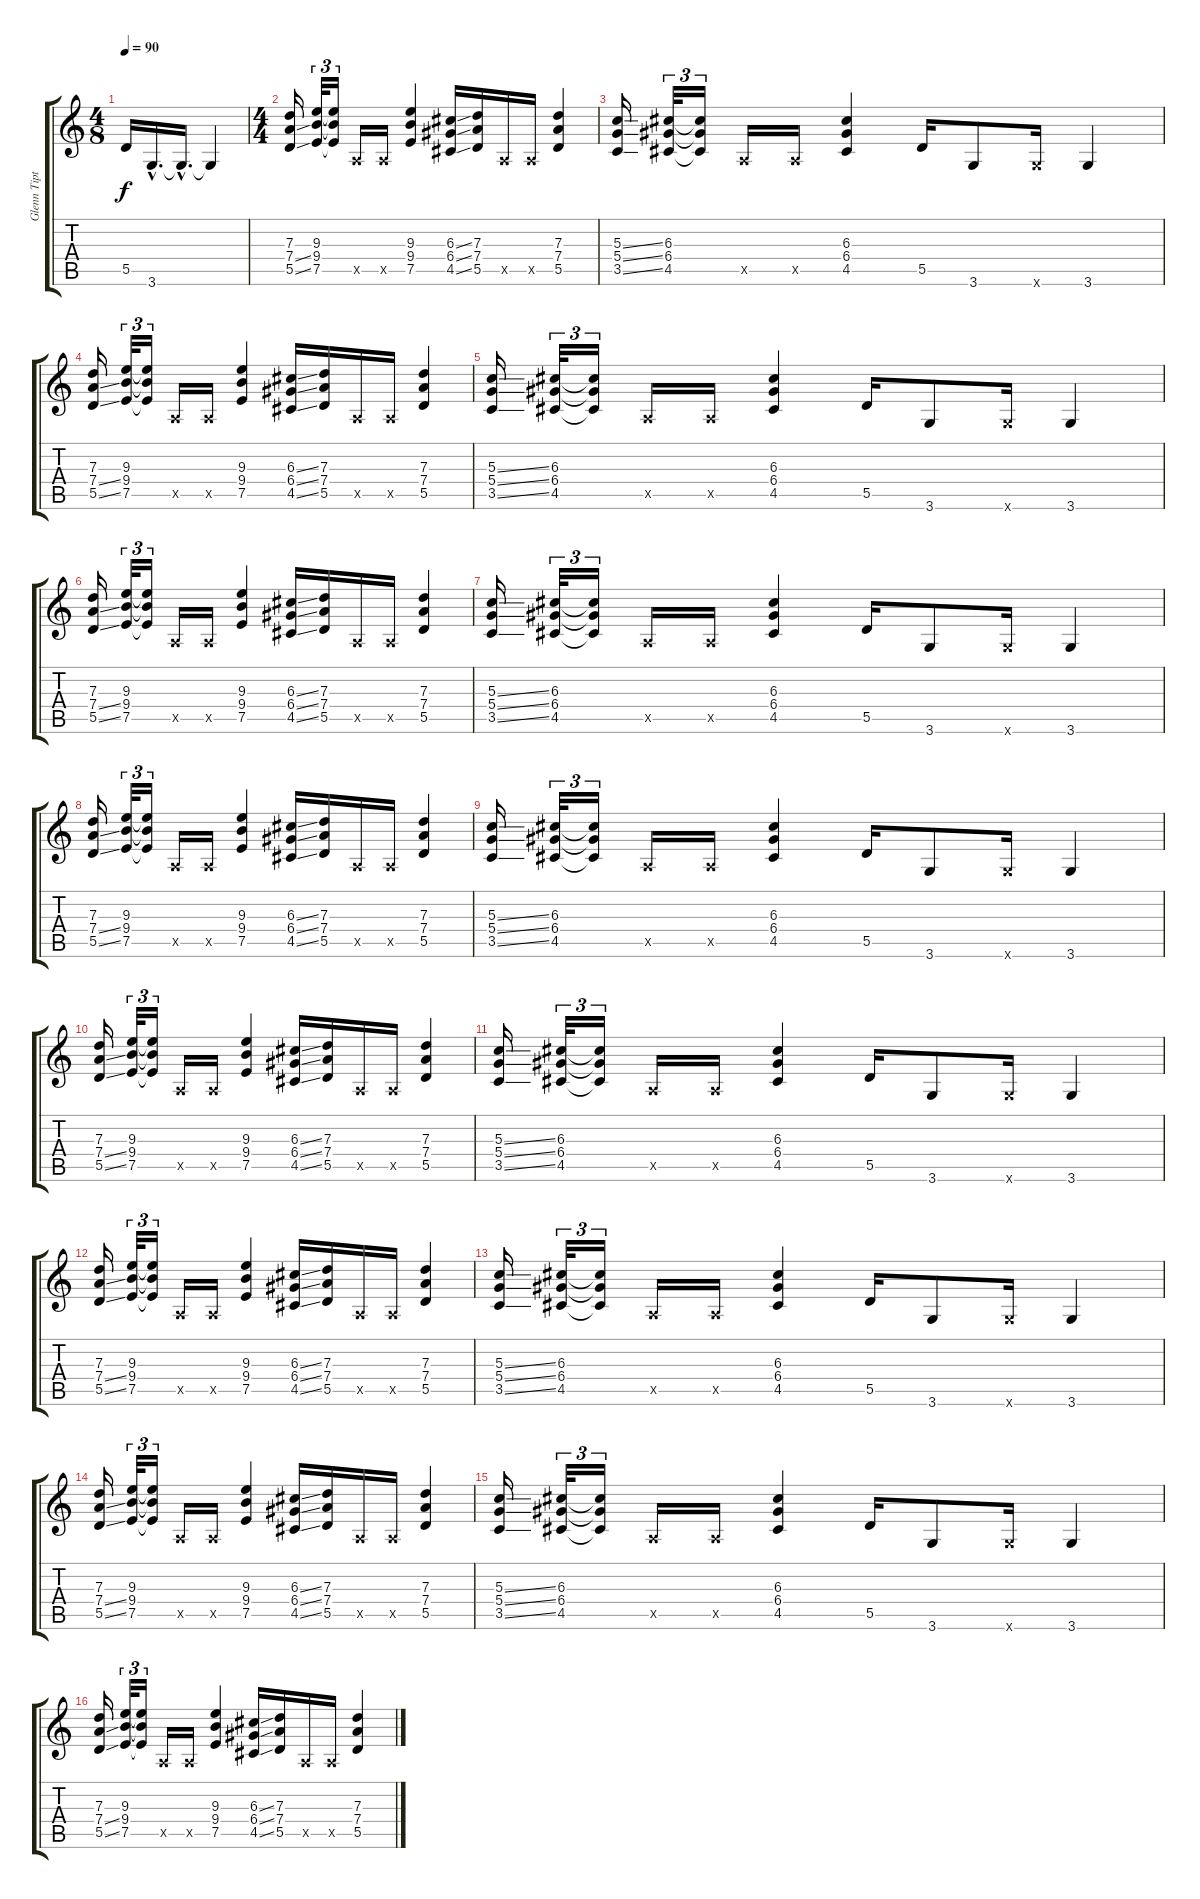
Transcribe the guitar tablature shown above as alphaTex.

\track ("Glenn Tipton" "Glenn Tipt") {instrument overdrivenguitar}
\staff {score tabs}
\tuning (E4 B3 G3 D3 A2 E2) {hide}
\ts (4 8)
\tempo 90
\clef g2
\ks c
5.5.16{dy f} 3.6{hac}.16{d} 3.6{hac t}.16{d} 3.6{t}.4 |
\ts (4 4)
(7.3 7.4{ss} 5.5{ss}).16 (9.3 9.4 7.5).32{tu (3 2)} (9.3{t} 9.4{t} 7.5{t}).16{tu (3 2)} 0.5{x}.16 0.5{x}.16 (9.3 9.4 7.5).4 (6.3{ss} 6.4{ss} 4.5{ss}).16 (7.3 7.4 5.5).16 0.5{x}.16 0.5{x}.16 (7.3 7.4 5.5).4 |
(5.3{ss} 5.4{ss} 3.5{ss}).16 (6.3 6.4 4.5).32{tu (3 2)} (6.3{t} 6.4{t} 4.5{t}).16{tu (3 2)} 0.5{x}.16 0.5{x}.16 (6.3 6.4 4.5).4 5.5.16 3.6.8 3.6{x}.16 3.6.4 |
(7.3 7.4{ss} 5.5{ss}).16 (9.3 9.4 7.5).32{tu (3 2)} (9.3{t} 9.4{t} 7.5{t}).16{tu (3 2)} 0.5{x}.16 0.5{x}.16 (9.3 9.4 7.5).4 (6.3{ss} 6.4{ss} 4.5{ss}).16 (7.3 7.4 5.5).16 0.5{x}.16 0.5{x}.16 (7.3 7.4 5.5).4 |
(5.3{ss} 5.4{ss} 3.5{ss}).16 (6.3 6.4 4.5).32{tu (3 2)} (6.3{t} 6.4{t} 4.5{t}).16{tu (3 2)} 0.5{x}.16 0.5{x}.16 (6.3 6.4 4.5).4 5.5.16 3.6.8 3.6{x}.16 3.6.4 |
(7.3 7.4{ss} 5.5{ss}).16 (9.3 9.4 7.5).32{tu (3 2)} (9.3{t} 9.4{t} 7.5{t}).16{tu (3 2)} 0.5{x}.16 0.5{x}.16 (9.3 9.4 7.5).4 (6.3{ss} 6.4{ss} 4.5{ss}).16 (7.3 7.4 5.5).16 0.5{x}.16 0.5{x}.16 (7.3 7.4 5.5).4 |
(5.3{ss} 5.4{ss} 3.5{ss}).16 (6.3 6.4 4.5).32{tu (3 2)} (6.3{t} 6.4{t} 4.5{t}).16{tu (3 2)} 0.5{x}.16 0.5{x}.16 (6.3 6.4 4.5).4 5.5.16 3.6.8 3.6{x}.16 3.6.4 |
(7.3 7.4{ss} 5.5{ss}).16 (9.3 9.4 7.5).32{tu (3 2)} (9.3{t} 9.4{t} 7.5{t}).16{tu (3 2)} 0.5{x}.16 0.5{x}.16 (9.3 9.4 7.5).4 (6.3{ss} 6.4{ss} 4.5{ss}).16 (7.3 7.4 5.5).16 0.5{x}.16 0.5{x}.16 (7.3 7.4 5.5).4 |
(5.3{ss} 5.4{ss} 3.5{ss}).16 (6.3 6.4 4.5).32{tu (3 2)} (6.3{t} 6.4{t} 4.5{t}).16{tu (3 2)} 0.5{x}.16 0.5{x}.16 (6.3 6.4 4.5).4 5.5.16 3.6.8 3.6{x}.16 3.6.4 |
(7.3 7.4{ss} 5.5{ss}).16 (9.3 9.4 7.5).32{tu (3 2)} (9.3{t} 9.4{t} 7.5{t}).16{tu (3 2)} 0.5{x}.16 0.5{x}.16 (9.3 9.4 7.5).4 (6.3{ss} 6.4{ss} 4.5{ss}).16 (7.3 7.4 5.5).16 0.5{x}.16 0.5{x}.16 (7.3 7.4 5.5).4 |
(5.3{ss} 5.4{ss} 3.5{ss}).16 (6.3 6.4 4.5).32{tu (3 2)} (6.3{t} 6.4{t} 4.5{t}).16{tu (3 2)} 0.5{x}.16 0.5{x}.16 (6.3 6.4 4.5).4 5.5.16 3.6.8 3.6{x}.16 3.6.4 |
(7.3 7.4{ss} 5.5{ss}).16 (9.3 9.4 7.5).32{tu (3 2)} (9.3{t} 9.4{t} 7.5{t}).16{tu (3 2)} 0.5{x}.16 0.5{x}.16 (9.3 9.4 7.5).4 (6.3{ss} 6.4{ss} 4.5{ss}).16 (7.3 7.4 5.5).16 0.5{x}.16 0.5{x}.16 (7.3 7.4 5.5).4 |
(5.3{ss} 5.4{ss} 3.5{ss}).16 (6.3 6.4 4.5).32{tu (3 2)} (6.3{t} 6.4{t} 4.5{t}).16{tu (3 2)} 0.5{x}.16 0.5{x}.16 (6.3 6.4 4.5).4 5.5.16 3.6.8 3.6{x}.16 3.6.4 |
(7.3 7.4{ss} 5.5{ss}).16 (9.3 9.4 7.5).32{tu (3 2)} (9.3{t} 9.4{t} 7.5{t}).16{tu (3 2)} 0.5{x}.16 0.5{x}.16 (9.3 9.4 7.5).4 (6.3{ss} 6.4{ss} 4.5{ss}).16 (7.3 7.4 5.5).16 0.5{x}.16 0.5{x}.16 (7.3 7.4 5.5).4 |
(5.3{ss} 5.4{ss} 3.5{ss}).16 (6.3 6.4 4.5).32{tu (3 2)} (6.3{t} 6.4{t} 4.5{t}).16{tu (3 2)} 0.5{x}.16 0.5{x}.16 (6.3 6.4 4.5).4 5.5.16 3.6.8 3.6{x}.16 3.6.4 |
(7.3 7.4{ss} 5.5{ss}).16 (9.3 9.4 7.5).32{tu (3 2)} (9.3{t} 9.4{t} 7.5{t}).16{tu (3 2)} 0.5{x}.16 0.5{x}.16 (9.3 9.4 7.5).4 (6.3{ss} 6.4{ss} 4.5{ss}).16 (7.3 7.4 5.5).16 0.5{x}.16 0.5{x}.16 (7.3 7.4 5.5).4
